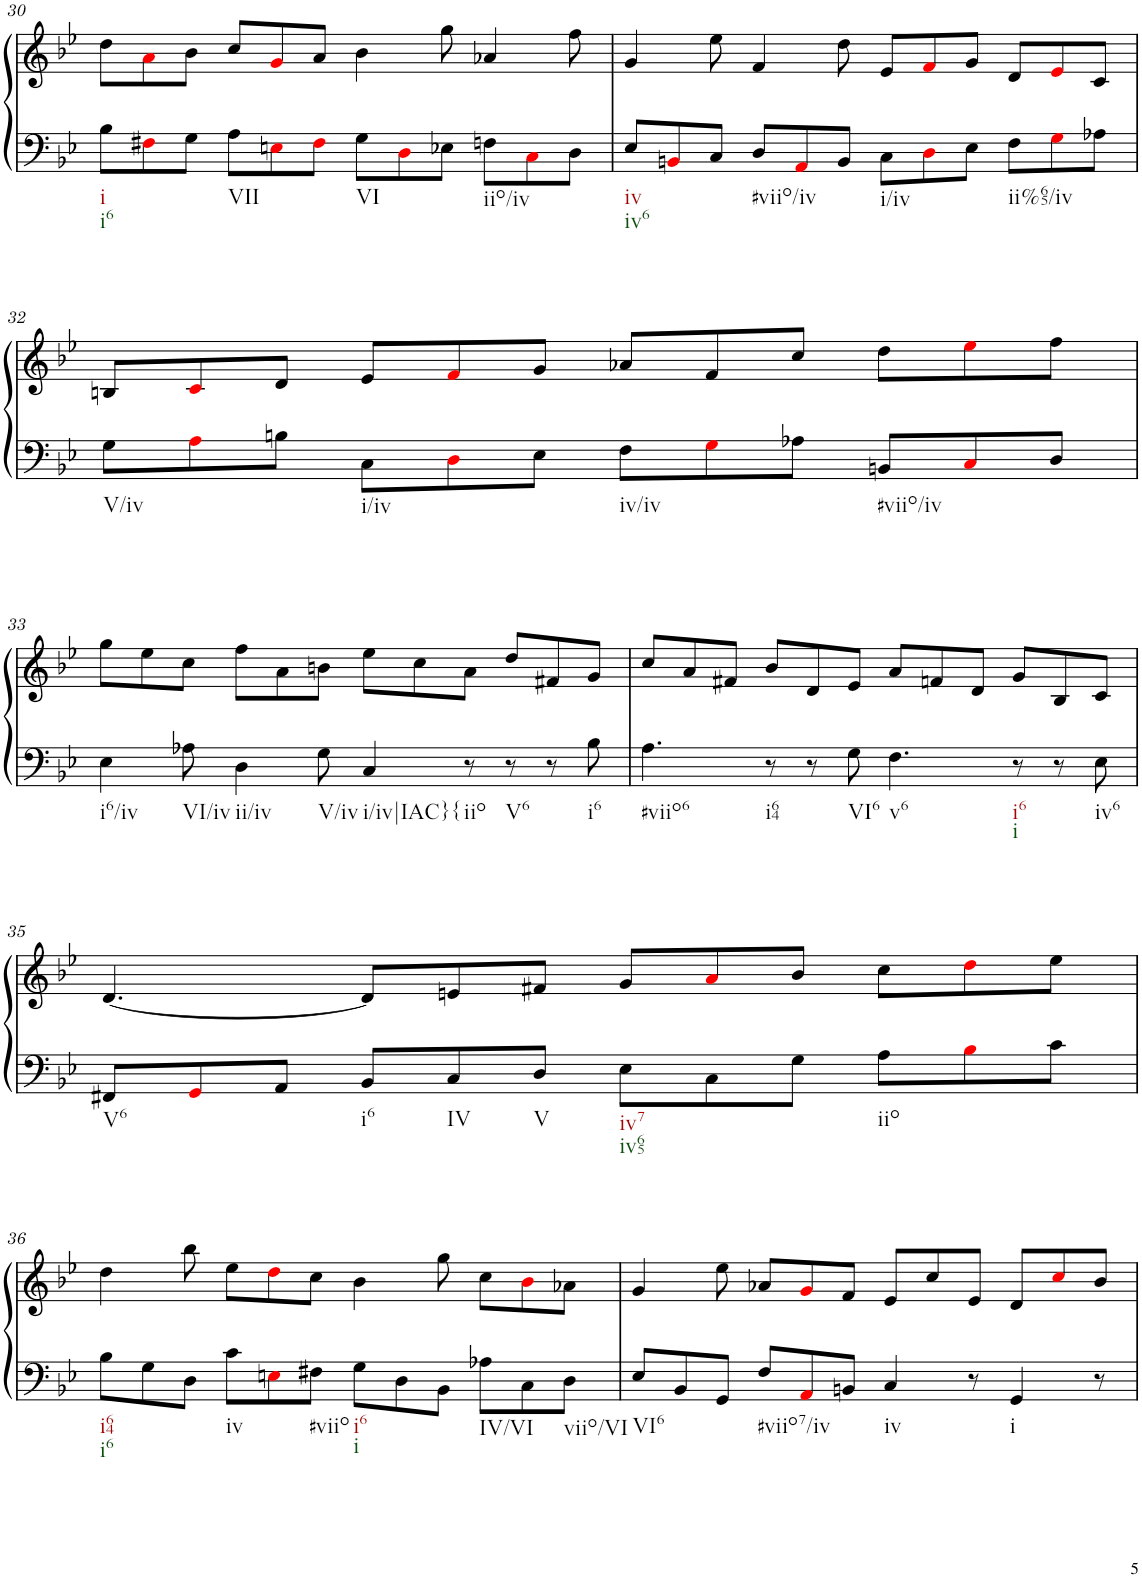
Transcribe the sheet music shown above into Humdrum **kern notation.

**kern	**kern
*part1	*part1
*staff2	*staff1
*I"unbenannt1	*
!!LO:PB:g=z
*clefF4	*clefG2
*k[b-e-]	*k[b-e-]
*M12/8	*M12/8
=30	=30
!LO:TX:b:t=i	!
!LO:TX:b:t=i6	!
8B-\L	8dd\L
8F#Xi\	8ai\
8G\J	8b-\J
!LO:TX:b:t=VII	!
8A\L	8cc/L
8Eni\	8gi/
8F#i\J	8a/J
!LO:TX:b:t=VI	!
8G\L	4b-\
8Di\	.
8E-X\J	8gg\
!LO:TX:b:t=iio/iv	!
8Fn\L	4a-X/
8Ci\	.
8D\J	8ff\
=31	=31
!LO:TX:b:t=iv	!
!LO:TX:b:t=iv6	!
8E-/L	4g/
8BBni/	.
8C/J	8ee-\
!LO:TX:b:t=#viio/iv	!
8D/L	4f/
8AAi/	.
8BB/J	8dd\
!LO:TX:b:t=i/iv	!
8C\L	8e-/L
8Di\	8fi/
8E-\J	8g/J
!LO:TX:b:t=ii%65/iv	!
8F\L	8d/L
8Gi\	8e-i/
8A-X\J	8c/J
!!LO:LB:g=z
=32	=32
!LO:TX:b:t=V/iv	!
8G\L	8Bn/L
8Ai\	8ci/
8Bn\J	8d/J
!LO:TX:b:t=i/iv	!
8C\L	8e-/L
8Di\	8fi/
8E-\J	8g/J
!LO:TX:b:t=iv/iv	!
8F\L	8a-X/L
8Gi\	8f/
8A-X\J	8cc/J
!LO:TX:b:t=#viio/iv	!
8BBn/L	8dd\L
8Ci/	8ee-i\
8D/J	8ff\J
!!LO:LB:g=z
=33	=33
!LO:TX:b:t=i6/iv	!
4E-\	8gg\L
.	8ee-\
!LO:TX:b:t=VI/iv	!
8A-X\	8cc\J
!LO:TX:b:t=ii/iv	!
4D\	8ff\L
.	8a\
!LO:TX:b:t=V/iv	!
8G\	8bn\J
!LO:TX:b:t=i/iv|IAC}{	!
4C/	8ee-\L
.	8cc\
!LO:TX:b:t=iio	!
8r	8a\J
!LO:TX:b:t=V6	!
8r	8dd/L
8r	8f#X/
!LO:TX:b:t=i6	!
8B-\	8g/J
=34	=34
!LO:TX:b:t=#viio6	!
4.A\	8cc/L
.	8a/
.	8f#X/J
!LO:TX:b:t=i64	!
8r	8b-/L
8r	8d/
!LO:TX:b:t=VI6	!
8G\	8e-/J
!LO:TX:b:t=v6	!
4.F\	8a/L
.	8fn/
.	8d/J
!LO:TX:b:t=i6	!
!LO:TX:b:t=i	!
8r	8g/L
8r	8B-/
!LO:TX:b:t=iv6	!
8E-\	8c/J
!!LO:LB:g=z
=35	=35
!LO:TX:b:t=V6	!
8FF#X/L	[4.d/
8GGi/	.
8AA/J	.
!LO:TX:b:t=i6	!
8BB-/L	8d/L]
!LO:TX:b:t=IV	!
8C/	8en/
!LO:TX:b:t=V	!
8D/J	8f#X/J
!LO:TX:b:t=iv7	!
!LO:TX:b:t=iv65	!
8E-\L	8g/L
8C\	8ai/
8G\J	8b-/J
!LO:TX:b:t=iio	!
8A\L	8cc\L
8B-i\	8ddi\
8c\J	8ee-\J
!!LO:LB:g=z
=36	=36
!LO:TX:b:t=i64	!
!LO:TX:b:t=i6	!
8B-\L	4dd\
8G\	.
8D\J	8bb-\
!LO:TX:b:t=iv	!
8c\L	8ee-\L
8Eni\	8ddi\
!LO:TX:b:t=#viio	!
8F#X\J	8cc\J
!LO:TX:b:t=i6	!
!LO:TX:b:t=i	!
8G\L	4b-\
8D\	.
8BB-\J	8gg\
!LO:TX:b:t=IV/VI	!
8A-X\L	8cc\L
8C\	8b-i\
!LO:TX:b:t=viio/VI	!
8D\J	8a-X\J
=37	=37
!LO:TX:b:t=VI6	!
8E-/L	4g/
8BB-/	.
8GG/J	8ee-\
!LO:TX:b:t=#viio7/iv	!
8F/L	8a-X/L
8AAi/	8gi/
8BBn/J	8f/J
!LO:TX:b:t=iv	!
4C/	8e-/L
.	8cc/
8r	8e-/J
!LO:TX:b:t=i	!
4GG/	8d/L
.	8cci/
8r	8b-/J
=	=
*-	*-
